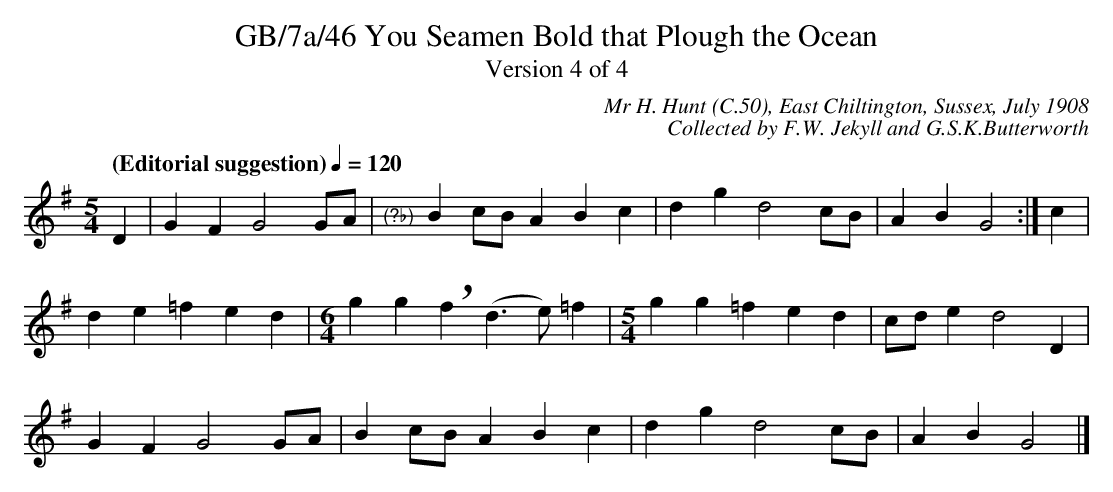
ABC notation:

X:1
T:GB/7a/46 You Seamen Bold that Plough the Ocean
T:Version 4 of 4
C:Mr H. Hunt (C.50), East Chiltington, Sussex, July 1908
C: Collected by F.W. Jekyll and G.S.K.Butterworth
L:1/4
Q:"(Editorial suggestion)" 1/4=120
M:5/4
K:G
D | G F G2 G/A/ |"<(?\u266d)  " B c/B/ A B c | d g d2 c/B/ | A B G2 :| c |
d e =f e d |[M:6/4] g g !breath!f (d3/2 e/) =f |[M:5/4] g g =f e d | c/d/ e d2 D |
G F G2 G/A/ | B c/B/ A B c | d g d2 c/B/ | A B G2 |]
